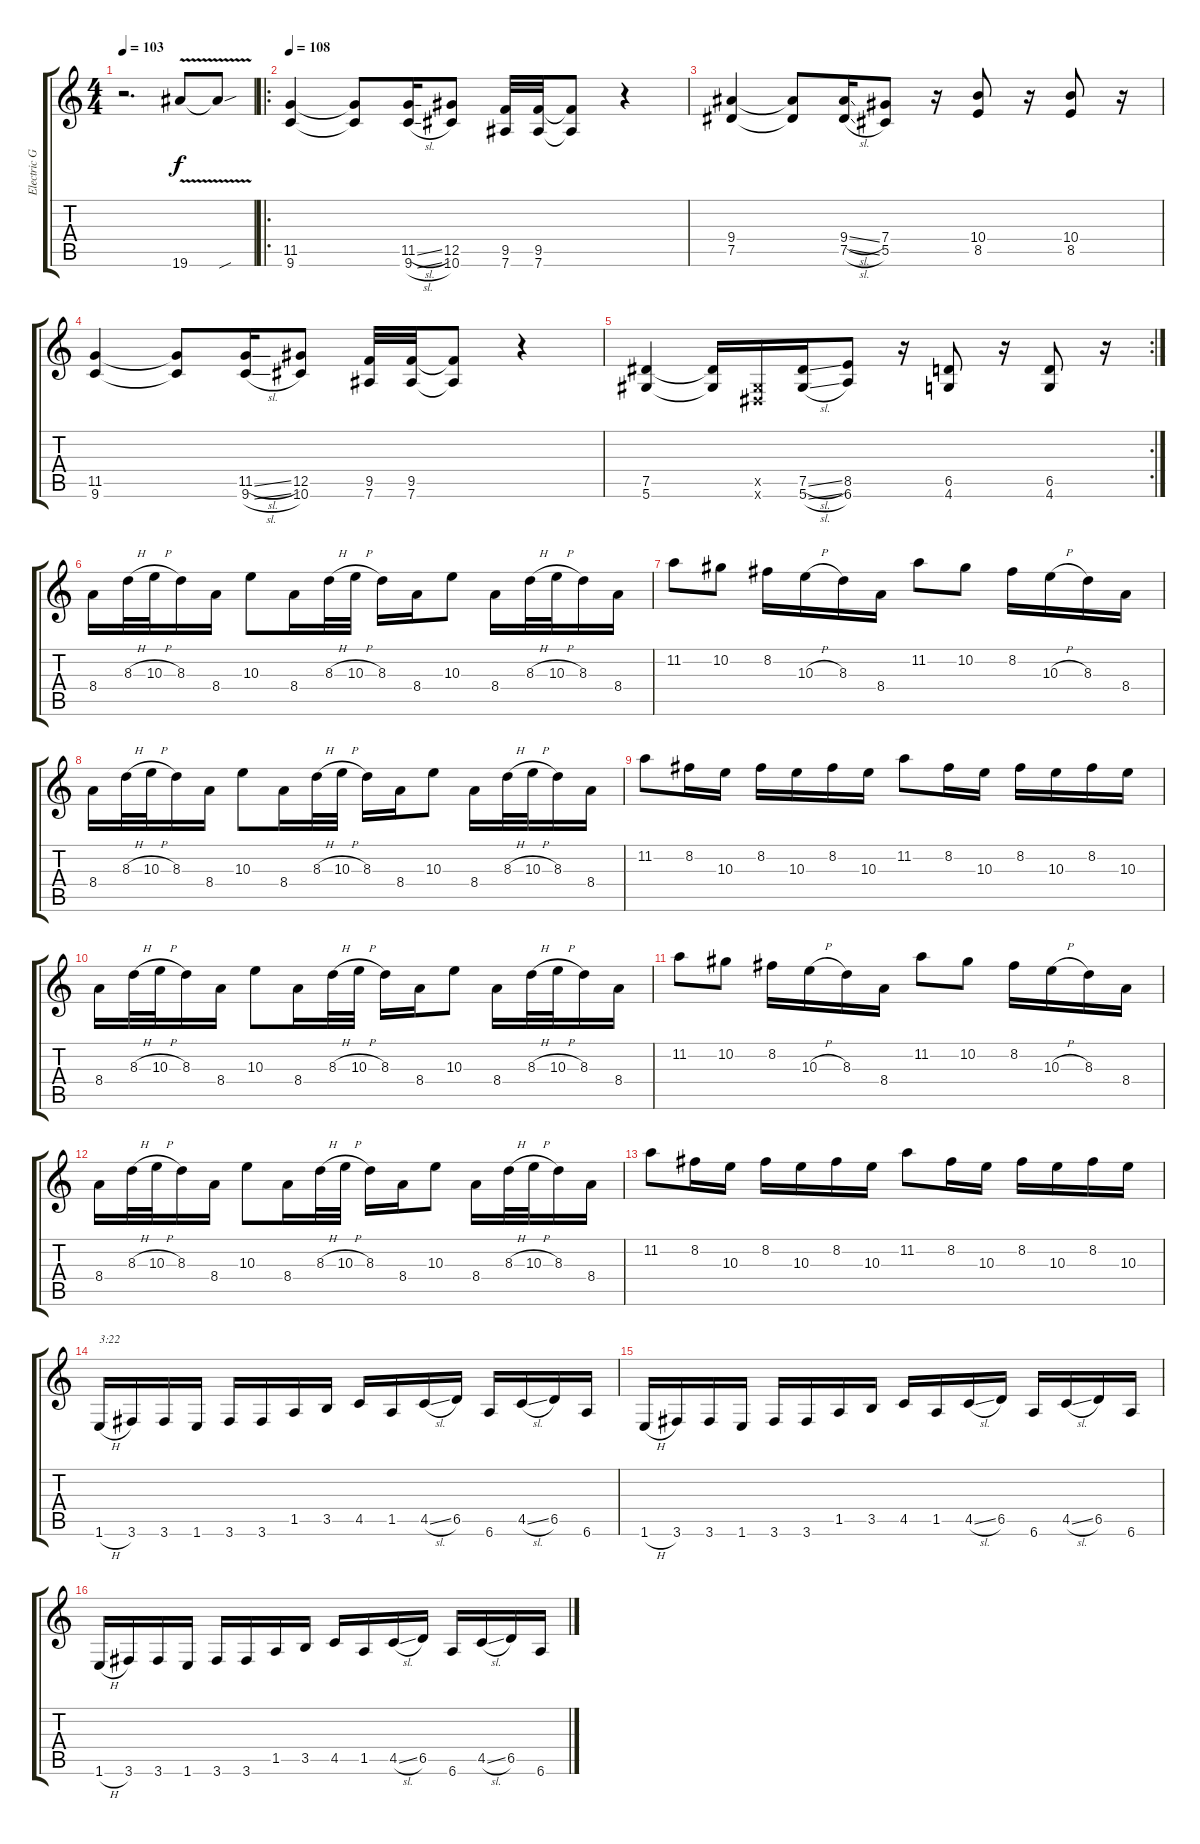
\track ("Electric Guitar" "Electric G") {instrument distortionguitar}
\staff {score tabs}
\tuning (Eb4 Bb3 Gb3 Db3 Ab2 Eb2) {hide}
\ts (4 4)
\tempo 103
\clef g2
\ks c
r.2{d dy f} 19.6{v}.8 19.6{sou t}.8 |
\ro
\tempo 108
(11.5 9.6).4 (11.5{t} 9.6{t}).8 (11.5{sl} 9.6{sl}).16 (12.5 10.6).8 (9.5 7.6).32 (9.5 7.6).32 (9.5{t} 7.6{t}).8 r.4 |
(9.4 7.5).4 (9.4{t} 7.5{t}).8 (9.4{sl} 7.5{sl}).16 (7.4 5.5).8 r.16 (10.4 8.5).8 r.16 (10.4 8.5).8 r.16 |
(11.5 9.6).4 (11.5{t} 9.6{t}).8 (11.5{sl} 9.6{sl}).16 (12.5 10.6).8 (9.5 7.6).32 (9.5 7.6).32 (9.5{t} 7.6{t}).8 r.4 |
\rc 2
(7.5 5.6).4 (7.5{t} 5.6{t}).16 (0.5{x} 0.6{x}).16 (7.5{sl} 5.6{sl}).16 (8.5 6.6).8 r.16 (6.5 4.6).8 r.16 (6.5 4.6).8 r.16 |
8.4.16 8.3{h}.32 10.3{h}.32 8.3.16 8.4.16 10.3.8 8.4.16 8.3{h}.32 10.3{h}.32 8.3.16 8.4.16 10.3.8 8.4.16 8.3{h}.32 10.3{h}.32 8.3.16 8.4.16 |
11.2.8 10.2.8 8.2.16 10.3{h}.16 8.3.16 8.4.16 11.2.8 10.2.8 8.2.16 10.3{h}.16 8.3.16 8.4.16 |
8.4.16 8.3{h}.32 10.3{h}.32 8.3.16 8.4.16 10.3.8 8.4.16 8.3{h}.32 10.3{h}.32 8.3.16 8.4.16 10.3.8 8.4.16 8.3{h}.32 10.3{h}.32 8.3.16 8.4.16 |
11.2.8 8.2.16 10.3.16 8.2.16 10.3.16 8.2.16 10.3.16 11.2.8 8.2.16 10.3.16 8.2.16 10.3.16 8.2.16 10.3.16 |
8.4.16 8.3{h}.32 10.3{h}.32 8.3.16 8.4.16 10.3.8 8.4.16 8.3{h}.32 10.3{h}.32 8.3.16 8.4.16 10.3.8 8.4.16 8.3{h}.32 10.3{h}.32 8.3.16 8.4.16 |
11.2.8 10.2.8 8.2.16 10.3{h}.16 8.3.16 8.4.16 11.2.8 10.2.8 8.2.16 10.3{h}.16 8.3.16 8.4.16 |
8.4.16 8.3{h}.32 10.3{h}.32 8.3.16 8.4.16 10.3.8 8.4.16 8.3{h}.32 10.3{h}.32 8.3.16 8.4.16 10.3.8 8.4.16 8.3{h}.32 10.3{h}.32 8.3.16 8.4.16 |
11.2.8 8.2.16 10.3.16 8.2.16 10.3.16 8.2.16 10.3.16 11.2.8 8.2.16 10.3.16 8.2.16 10.3.16 8.2.16 10.3.16 |
1.6{h}.16{txt "3:22"} 3.6.16 3.6.16 1.6.16 3.6.16 3.6.16 1.5.16 3.5.16 4.5.16 1.5.16 4.5{sl}.16 6.5.16 6.6.16 4.5{sl}.16 6.5.16 6.6.16 |
1.6{h}.16 3.6.16 3.6.16 1.6.16 3.6.16 3.6.16 1.5.16 3.5.16 4.5.16 1.5.16 4.5{sl}.16 6.5.16 6.6.16 4.5{sl}.16 6.5.16 6.6.16 |
1.6{h}.16 3.6.16 3.6.16 1.6.16 3.6.16 3.6.16 1.5.16 3.5.16 4.5.16 1.5.16 4.5{sl}.16 6.5.16 6.6.16 4.5{sl}.16 6.5.16 6.6.16
